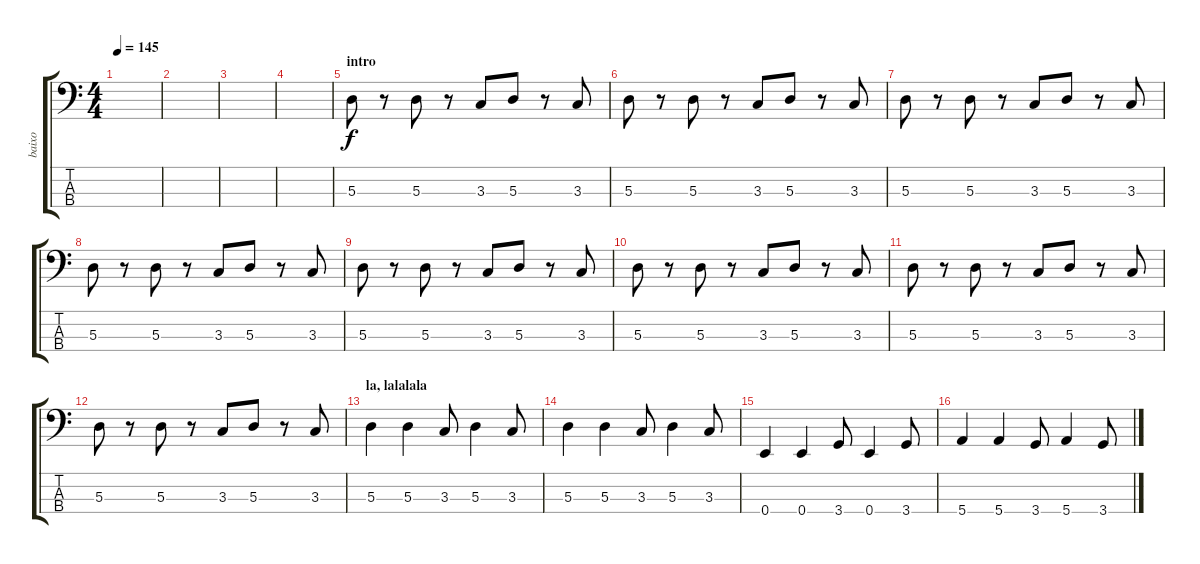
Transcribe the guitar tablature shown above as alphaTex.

\track ("baixo" "baixo") {instrument electricbassfinger}
\staff {score tabs}
\tuning (G2 D2 A1 E1) {hide}
\ts (4 4)
\tempo 145
\clef f4
\ks c
|
|
|
|
\section ("" "intro")
5.3.8 r.8 5.3.8 r.8 3.3.8 5.3.8 r.8 3.3.8 |
5.3.8 r.8 5.3.8 r.8 3.3.8 5.3.8 r.8 3.3.8 |
5.3.8 r.8 5.3.8 r.8 3.3.8 5.3.8 r.8 3.3.8 |
5.3.8 r.8 5.3.8 r.8 3.3.8 5.3.8 r.8 3.3.8 |
5.3.8 r.8 5.3.8 r.8 3.3.8 5.3.8 r.8 3.3.8 |
5.3.8 r.8 5.3.8 r.8 3.3.8 5.3.8 r.8 3.3.8 |
5.3.8 r.8 5.3.8 r.8 3.3.8 5.3.8 r.8 3.3.8 |
5.3.8 r.8 5.3.8 r.8 3.3.8 5.3.8 r.8 3.3.8 |
\section ("" "la, lalalala")
5.3.4 5.3.4 3.3.8 5.3.4 3.3.8 |
5.3.4 5.3.4 3.3.8 5.3.4 3.3.8 |
0.4.4 0.4.4 3.4.8 0.4.4 3.4.8 |
5.4.4 5.4.4 3.4.8 5.4.4 3.4.8
